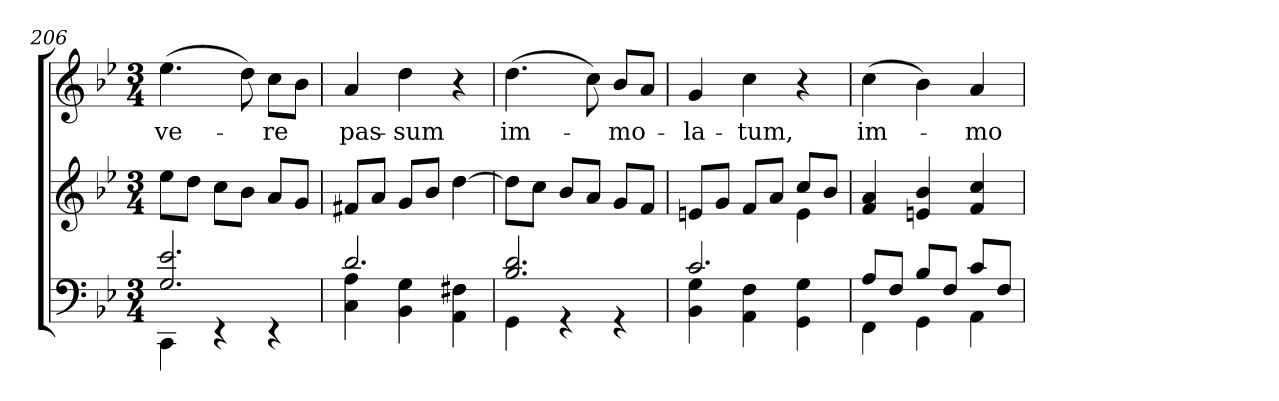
**kern	**kern	**kern	**text
*part2	*part2	*part1	*part1
*staff3	*staff2	*staff1	*staff1
!!LO:PB:g=z
*clefF4	*clefG2	*clefG2	*
*	*	*ITrd7c12	*
*k[b-e-]	*k[b-e-]	*k[b-e-]	*
*B-:	*B-:	*B-:	*
*M3/4	*M3/4	*M3/4	*
=206	=206	=206	=206
*^	*	*	*
!	!	!	!	!LO:LY:b
2.G/ 2.e-/	4CC\	8ee-\L	(>4.e-\	ve-
.	.	8dd\J	.	.
.	4rEE	8cc\L	.	.
.	.	8b-\J	8d\)	.
!	!	!	!	!LO:LY:b
.	4rEE	8a/L	8c\L	-re
.	.	8g/J	8B-\J	.
=207	=207	=207	=207	=207
!	!	!	!	!LO:LY:b
2.d/	4C\ 4A\	8f#X/L	4A/	pas-
.	.	8a/J	.	.
!	!	!	!	!LO:LY:b
.	4BB-\ 4G\	8g/L	4d\	-sum
.	.	8b-/J	.	.
.	4AA\ 4F#X\	[4dd\	4r	.
=208	=208	=208	=208	=208
!	!	!	!	!LO:LY:b
2.B-/ 2.d/	4GG\	8dd\L]	(>4.d\	im-
.	.	8cc\J	.	.
.	4rFF	8b-/L	.	.
.	.	8a/J	8c\)	.
!	!	!	!	!LO:LY:b
.	4rFF	8g/L	8B-/L	-mo-
.	.	8f/J	8A/J	.
=209	=209	=209	=209	=209
*	*	*^	*	*
!	!	!	!	!	!LO:LY:b
2.c/	4BB-\ 4G\	8en/L	2ryy	4G/	-la-
.	.	8g/J	.	.	.
!	!	!	!	!	!LO:LY:b
.	4AA\ 4F\	8f/L	.	4c\	-tum,
.	.	8a/J	.	.	.
.	4GG\ 4G\	8cc/L	4e\	4r	.
.	.	8b-/J	.	.	.
*	*	*v	*v	*	*
=210	=210	=210	=210	=210
!	!	!	!	!LO:LY:b
8A/L	4FF\	4f/ 4a/	(>4c\	im-
8F/J	.	.	.	.
8B-/L	4GG\	4en/ 4b-/	4B-\)	.
8F/J	.	.	.	.
!	!	!	!	!LO:LY:b
8c/L	4AA\	4f/ 4cc/	4A/	-mo-
8F/J	.	.	.	.
*v	*v	*	*	*
=	=	=	=
*-	*-	*-	*-
